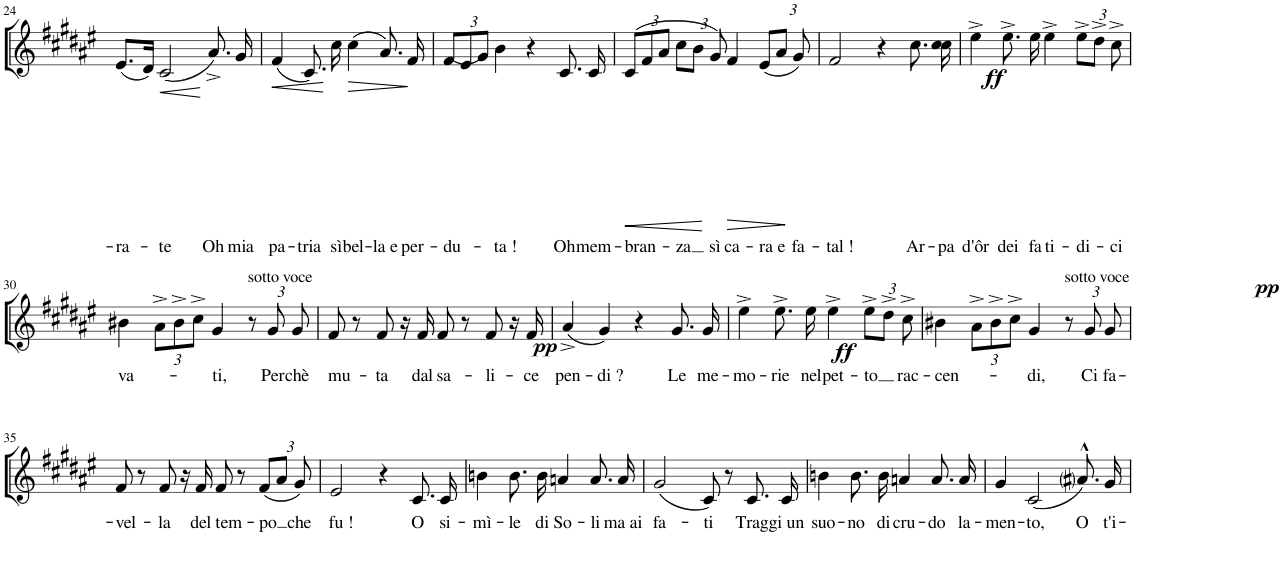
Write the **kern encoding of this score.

**kern	**text	**dynam
*part1	*part1	*part1
*staff1	*staff1	*staff1
*I"SI	*	*
!!LO:PB:g=z
*clefG2	*	*
*k[f#c#g#d#a#e#]	*	*
*M4/4	*	*
*met(c)	*	*
=24	=24	=24
!	!LO:LY:b	!
(8.e#/L	-ra-	.
16d#/Jk)	.	.
!	!LO:LY:b	!LO:HP:b
(2c#/	-te	<
!	!LO:LY:b	!
8.a#^/)	Oh	[
!	!LO:LY:b	!
16g#/	mia	.
=25	=25	=25
!	!LO:LY:b	!LO:HP:b
(4f#/	pa-	<
!	!LO:LY:b	!
8.c#/)	-tria	.
!	!LO:LY:b	!
16cc#\	sì	[
!	!LO:LY:b	!LO:HP:b
(4cc#\	bel-	>
!	!LO:LY:b	!
8.a#/)	-la e	.
!	!LO:LY:b	!
16f#/	per-	]
=26	=26	=26
*Xbrackettup	*	*
!	!LO:LY:b	!
(12f#/L	-du-	.
12e#/	.	.
12g#/J)	.	.
!	!LO:LY:b	!
4b\	-ta !	.
4r	.	.
!	!LO:LY:b	!
8.c#/	Oh	.
!	!LO:LY:b	!
16c#/	mem-	.
=27	=27	=27
!	!LO:LY:b	!LO:HP:b
(12c#/L	-bran-	<
12f#/	.	.
12a#/J	.	.
!	!LO:LY:b	!
12cc#\L	-za	.
12b\J	.	.
!	!LO:LY:b	!
12g#/)	sì	[
!	!LO:LY:b	!LO:HP:b
4f#/	ca-	>
!	!LO:LY:b	!
(12e#/L	-ra e	.
12a#/J	.	.
!	!LO:LY:b	!
12g#/)	fa-	]
=28	=28	=28
!	!LO:LY:b	!
2f#/	-tal !	.
4r	.	.
!	!LO:LY:b	!
8.cc#\	Ar-	.
!	!LO:LY:b	!
16cc#\ 16cc#\	-pa	.
=29	=29	=29
!	!LO:LY:b	!LO:DY:b
4ee#^\	d'ôr	ff
!	!LO:LY:b	!
8.ee#^\	dei	.
!	!LO:LY:b	!
16ee#\	fa-	.
!	!LO:LY:b	!
4ee#^\	-ti-	.
!	!LO:LY:b	!
12ee#^\L	-di-	.
12dd#^\J	.	.
!	!LO:LY:b	!
12cc#^\	-ci	.
!!LO:LB:g=z
=30	=30	=30
!	!LO:LY:b	!
4b#X\	va-	.
12a#^\L	.	.
12b#^\	.	.
12cc#^\J	.	.
!	!LO:LY:b	!
4g#/	-ti,	.
!LO:TX:a:t=sotto voce	!	!
!	!	!LO:DY:b
12r	.	pp
!	!LO:LY:b	!
12g#/	Per-	.
!	!LO:LY:b	!
12g#/	-chè	.
=31	=31	=31
!	!LO:LY:b	!
8f#/	mu-	.
8r	.	.
!	!LO:LY:b	!
8f#/	-ta	.
16r	.	.
!	!LO:LY:b	!
16f#/	dal	.
!	!LO:LY:b	!
8f#/	sa-	.
8r	.	.
!	!LO:LY:b	!
8f#/	-li-	.
16r	.	.
!	!LO:LY:b	!
16f#/	-ce	.
=32	=32	=32
!	!LO:LY:b	!
(4a#^/	pen-	.
!	!LO:LY:b	!
4g#/)	-di ?	.
4r	.	.
!	!LO:LY:b	!
8.g#/	Le	.
!	!LO:LY:b	!
16g#/	me-	.
=33	=33	=33
!	!LO:LY:b	!LO:DY:b
4ee#^\	-mo-	ff
!	!LO:LY:b	!
8.ee#^\	-rie	.
!	!LO:LY:b	!
16ee#\	nel	.
!	!LO:LY:b	!
4ee#^\	pet-	.
!	!LO:LY:b	!
12ee#^\L	-to	.
12dd#^\J	.	.
!	!LO:LY:b	!
12cc#^\	rac-	.
=34	=34	=34
!	!LO:LY:b	!
4b#X\	-cen-	.
12a#^\L	.	.
12b#^\	.	.
12cc#^\J	.	.
!	!LO:LY:b	!
4g#/	-di,	.
!LO:TX:a:t=sotto voce	!	!
!	!	!LO:DY:b
12r	.	pp
!	!LO:LY:b	!
12g#/	Ci	.
!	!LO:LY:b	!
12g#/	fa-	.
!!LO:LB:g=z
=35	=35	=35
!	!LO:LY:b	!
8f#/	-vel-	.
8r	.	.
!	!LO:LY:b	!
8f#/	-la	.
16r	.	.
!	!LO:LY:b	!
16f#/	del	.
!	!LO:LY:b	!
8f#/	tem-	.
8r	.	.
!	!LO:LY:b	!
(12f#/L	-po	.
12a#/J	.	.
!	!LO:LY:b	!
12g#/)	che	.
=36	=36	=36
!	!LO:LY:b	!
2e#/	fu !	.
4r	.	.
!	!LO:LY:b	!
8.c#/	O	.
!	!LO:LY:b	!
16c#/	si-	.
=37	=37	=37
!	!LO:LY:b	!
4bn\	-mì-	.
!	!LO:LY:b	!
8.b\	-le	.
!	!LO:LY:b	!
16b\	di	.
!	!LO:LY:b	!
4an/	So-	.
!	!LO:LY:b	!
8.a/	-li-	.
!	!LO:LY:b	!
16a/	-ma ai	.
=38	=38	=38
!	!LO:LY:b	!
(2g#/	fa-	.
!	!LO:LY:b	!
8c#/)	-ti	.
8r	.	.
!	!LO:LY:b	!
8.c#/	Trag-	.
!	!LO:LY:b	!
16c#/	-gi un	.
=39	=39	=39
!	!LO:LY:b	!
4bn\	suo-	.
!	!LO:LY:b	!
8.b\	-no	.
!	!LO:LY:b	!
16b\	di	.
!	!LO:LY:b	!
4an/	cru-	.
!	!LO:LY:b	!
8.a/	-do	.
!	!LO:LY:b	!
16a/	la-	.
=40	=40	=40
!	!LO:LY:b	!
4g#/	-men-	.
!	!LO:LY:b	!
(2c#/	-to,	.
!	!LO:LY:b	!
8.a#i^^/)	O	.
!	!LO:LY:b	!
16g#/	t'i-	.
=	=	=
*-	*-	*-
